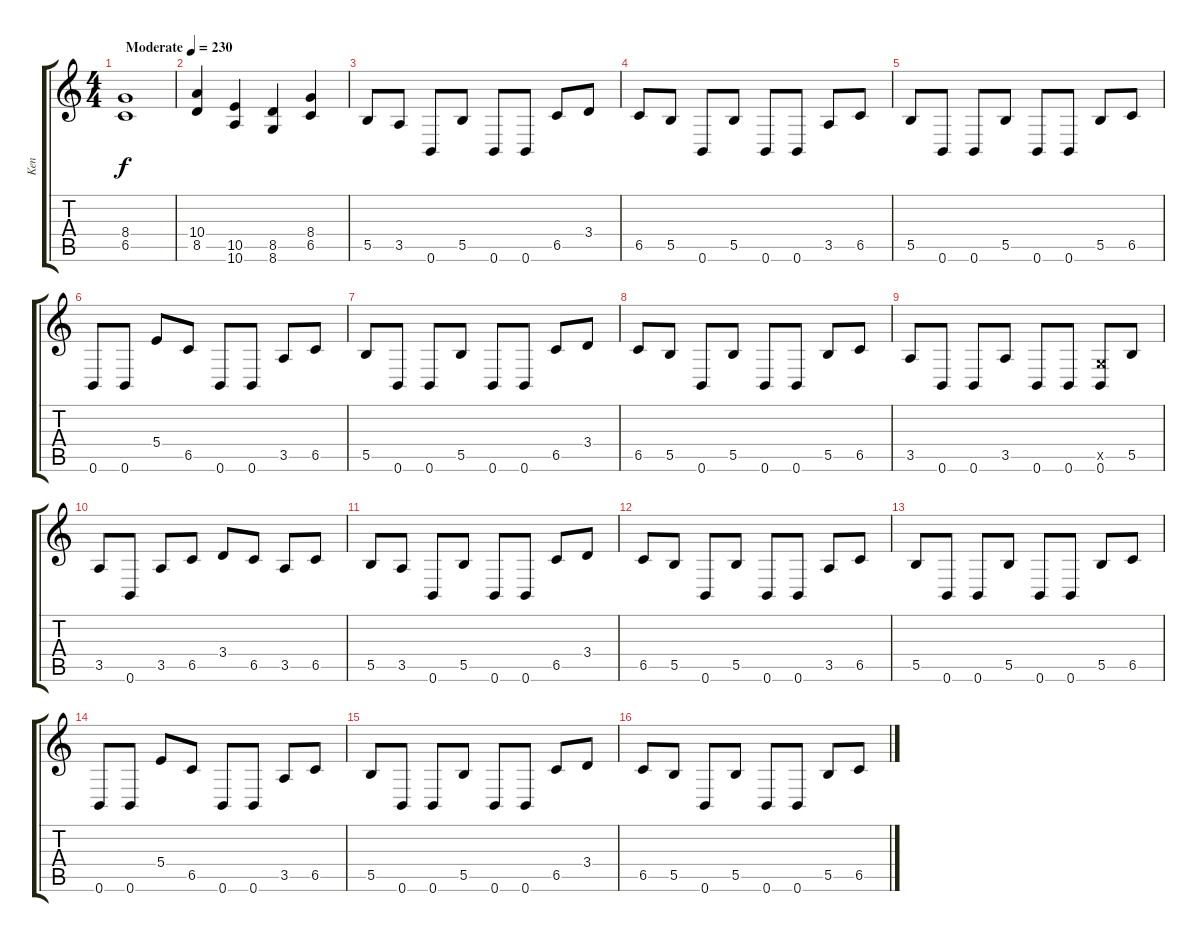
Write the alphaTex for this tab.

\track ("Ken" "Ken") {instrument distortionguitar}
\staff {score tabs}
\tuning (Db4 Ab3 E3 B2 Gb2 B1) {hide}
\ts (4 4)
\tempo (230 "Moderate")
\clef g2
\ks c
(8.4 6.5).1{dy f instrument distortionguitar} |
(10.4 8.5).4 (10.5 10.6).4 (8.5 8.6).4 (8.4 6.5).4 |
5.5.8 3.5.8 0.6.8 5.5.8 0.6.8 0.6.8 6.5.8 3.4.8 |
6.5.8 5.5.8 0.6.8 5.5.8 0.6.8 0.6.8 3.5.8 6.5.8 |
5.5.8 0.6.8 0.6.8 5.5.8 0.6.8 0.6.8 5.5.8 6.5.8 |
0.6.8 0.6.8 5.4.8 6.5.8 0.6.8 0.6.8 3.5.8 6.5.8 |
5.5.8 0.6.8 0.6.8 5.5.8 0.6.8 0.6.8 6.5.8 3.4.8 |
6.5.8 5.5.8 0.6.8 5.5.8 0.6.8 0.6.8 5.5.8 6.5.8 |
3.5.8 0.6.8 0.6.8 3.5.8 0.6.8 0.6.8 (1.5{x} 0.6).8 5.5.8 |
3.5.8 0.6.8 3.5.8 6.5.8 3.4.8 6.5.8 3.5.8 6.5.8 |
5.5.8 3.5.8 0.6.8 5.5.8 0.6.8 0.6.8 6.5.8 3.4.8 |
6.5.8 5.5.8 0.6.8 5.5.8 0.6.8 0.6.8 3.5.8 6.5.8 |
5.5.8 0.6.8 0.6.8 5.5.8 0.6.8 0.6.8 5.5.8 6.5.8 |
0.6.8 0.6.8 5.4.8 6.5.8 0.6.8 0.6.8 3.5.8 6.5.8 |
5.5.8 0.6.8 0.6.8 5.5.8 0.6.8 0.6.8 6.5.8 3.4.8 |
6.5.8 5.5.8 0.6.8 5.5.8 0.6.8 0.6.8 5.5.8 6.5.8
